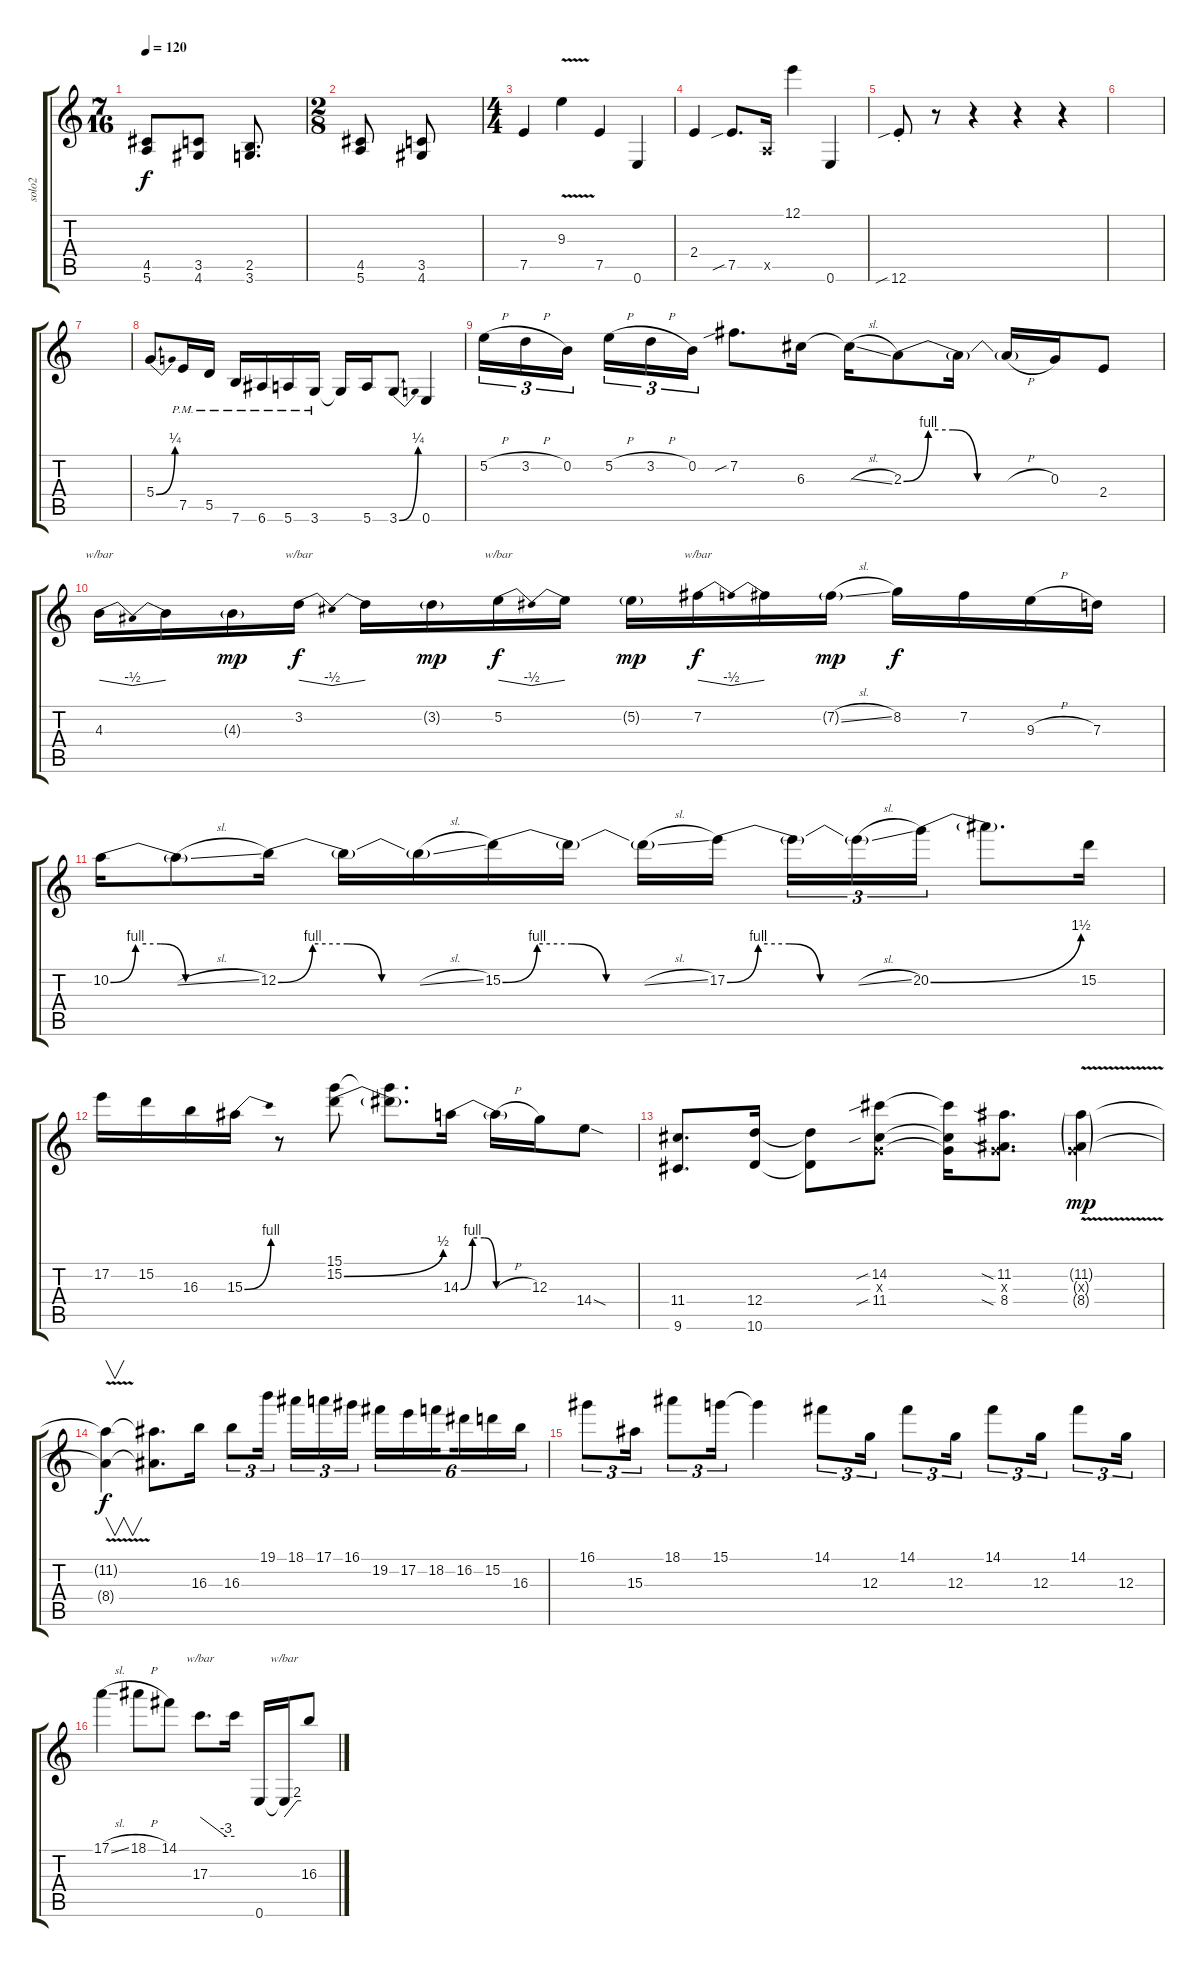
\track ("solo2" "solo2") {instrument distortionguitar}
\staff {score tabs}
\tuning (E4 B3 G3 D3 A2 E2) {hide}
\ts (7 16)
\tempo 120
\clef g2
\ks c
(4.5 5.6).8{dy f} (3.5 4.6).8 (2.5 3.6).8{d} |
\ts (2 8)
(4.5 5.6).8 (3.5 4.6).8 |
\ts (4 4)
7.5.4 9.3{v}.4 7.5.4 0.6.4 |
2.4.4 7.5{sib}.8{d} 0.5{x}.16 12.1.4 0.6.4 |
12.6{sib st}.8 r.8 r.4 r.4 r.4 |
|
|
5.4{be (bend 0 0 60 1)}.8 7.5{pm}.16 5.5{pm}.16 7.6{pm}.16 6.6{pm}.16 5.6{pm}.16 3.6{pm}.16 3.6{t}.16 5.6.16 3.6{be (bend 0 0 60 1)}.8 0.6.4 |
5.2{h}.16{tu (3 2)} 3.2{h}.16{tu (3 2)} 0.2.16{tu (3 2) beam splitsecondary} 5.2{h}.16{tu (3 2)} 3.2{h}.16{tu (3 2)} 0.2.16{tu (3 2)} 7.2{sib}.8{d} 6.3.16 6.3{sl t}.16 2.3{be (custom 0 0 10 4 20 4 30 0 60 0)}.8 2.3{t}.16 2.3{h t}.16 0.3.16 2.4.8 |
4.3.16{tbe (dip default 0 0 30 -2 60 0)} 4.3{t}.16 4.3{g}.16{dy mp} 3.2.16{tbe (dip default 0 0 30 -2 60 0) dy f} 3.2{t}.16 3.2{g}.16{dy mp} 5.2.16{tbe (dip default 0 0 30 -2 60 0) dy f} 5.2{t}.16 5.2{g}.16{dy mp} 7.2.16{tbe (dip default 0 0 30 -2 60 0) dy f} 7.2{t}.16 7.2{sl g}.16{dy mp} 8.2.16{dy f} 7.2.16 9.3{h}.16 7.3.16 |
10.2{be (custom 0 0 10 4 20 4 30 0 60 0)}.16 10.2{sl t}.8 12.2{be (custom 0 0 10 4 20 4 30 0 60 0)}.16 12.2{t}.16 12.2{sl t}.16 15.2{be (custom 0 0 10 4 20 4 30 0 60 0)}.16 15.2{t}.16 15.2{sl t}.16 17.2{be (custom 0 0 10 4 20 4 30 0 60 0)}.16{beam splitsecondary} 17.2{t}.16{tu (3 2)} 17.2{sl t}.16{tu (3 2)} 20.2{be (bend 0 0 60 6)}.16{tu (3 2)} 20.2{t}.8{d} 15.2.16 |
17.2.16 15.2.16 16.3.16 15.3{be (bend 0 0 60 4)}.16 r.8 (15.1 15.2{be (bend 0 0 60 2)}).8 (15.1{t} 15.2{t}).8{d} 14.3{be (custom 0 0 10 4 20 4 30 0 60 0)}.16 14.3{h t}.16 12.3.16 14.4{sod}.8 |
(11.4 9.6).8{d} (12.4 10.6).16 (12.4{t} 10.6{t}).8 (14.2{sib} 0.3{x} 11.4{sib}).8 (14.2{t} 0.3{t} 11.4{t}).16 (11.2{sia} 0.3{x} 8.4{sia}).8{d} (11.2{v g} 0.3{g x} 8.4{v g}).4{dy mp} |
(11.2{t} 8.4{t}).4{v dy f} (11.2{t} 8.4{t}).8{d} 16.3.16{txt ""} 16.3.8{tu (3 2)} 19.1.16{tu (3 2) beam splitsecondary} 18.1.16{tu (3 2)} 17.1.16{tu (3 2)} 16.1.16{tu (3 2)} 19.2.16{tu (6 4)} 17.2.16{tu (6 4)} 18.2.16{tu (6 4) beam splitsecondary} 16.2.16{tu (6 4)} 15.2.16{tu (6 4)} 16.3.16{tu (6 4)} |
16.1.8{tu (3 2)} 15.3.16{tu (3 2)} 18.1.8{tu (3 2)} 15.1.16{tu (3 2)} 15.1{t}.4 14.1.8{tu (3 2)} 12.3.16{tu (3 2)} 14.1.8{tu (3 2)} 12.3.16{tu (3 2)} 14.1.8{tu (3 2)} 12.3.16{tu (3 2)} 14.1.8{tu (3 2)} 12.3.16{tu (3 2)} |
17.1{sl}.4 18.1{h}.8 14.1.8 17.3.8{d tbe (custom default 0 0 45 -12 60 -12)} 17.3{t}.16 0.6.16 0.6{t}.16{tbe (custom default 0 0 45 8 60 8)} 16.3.8
